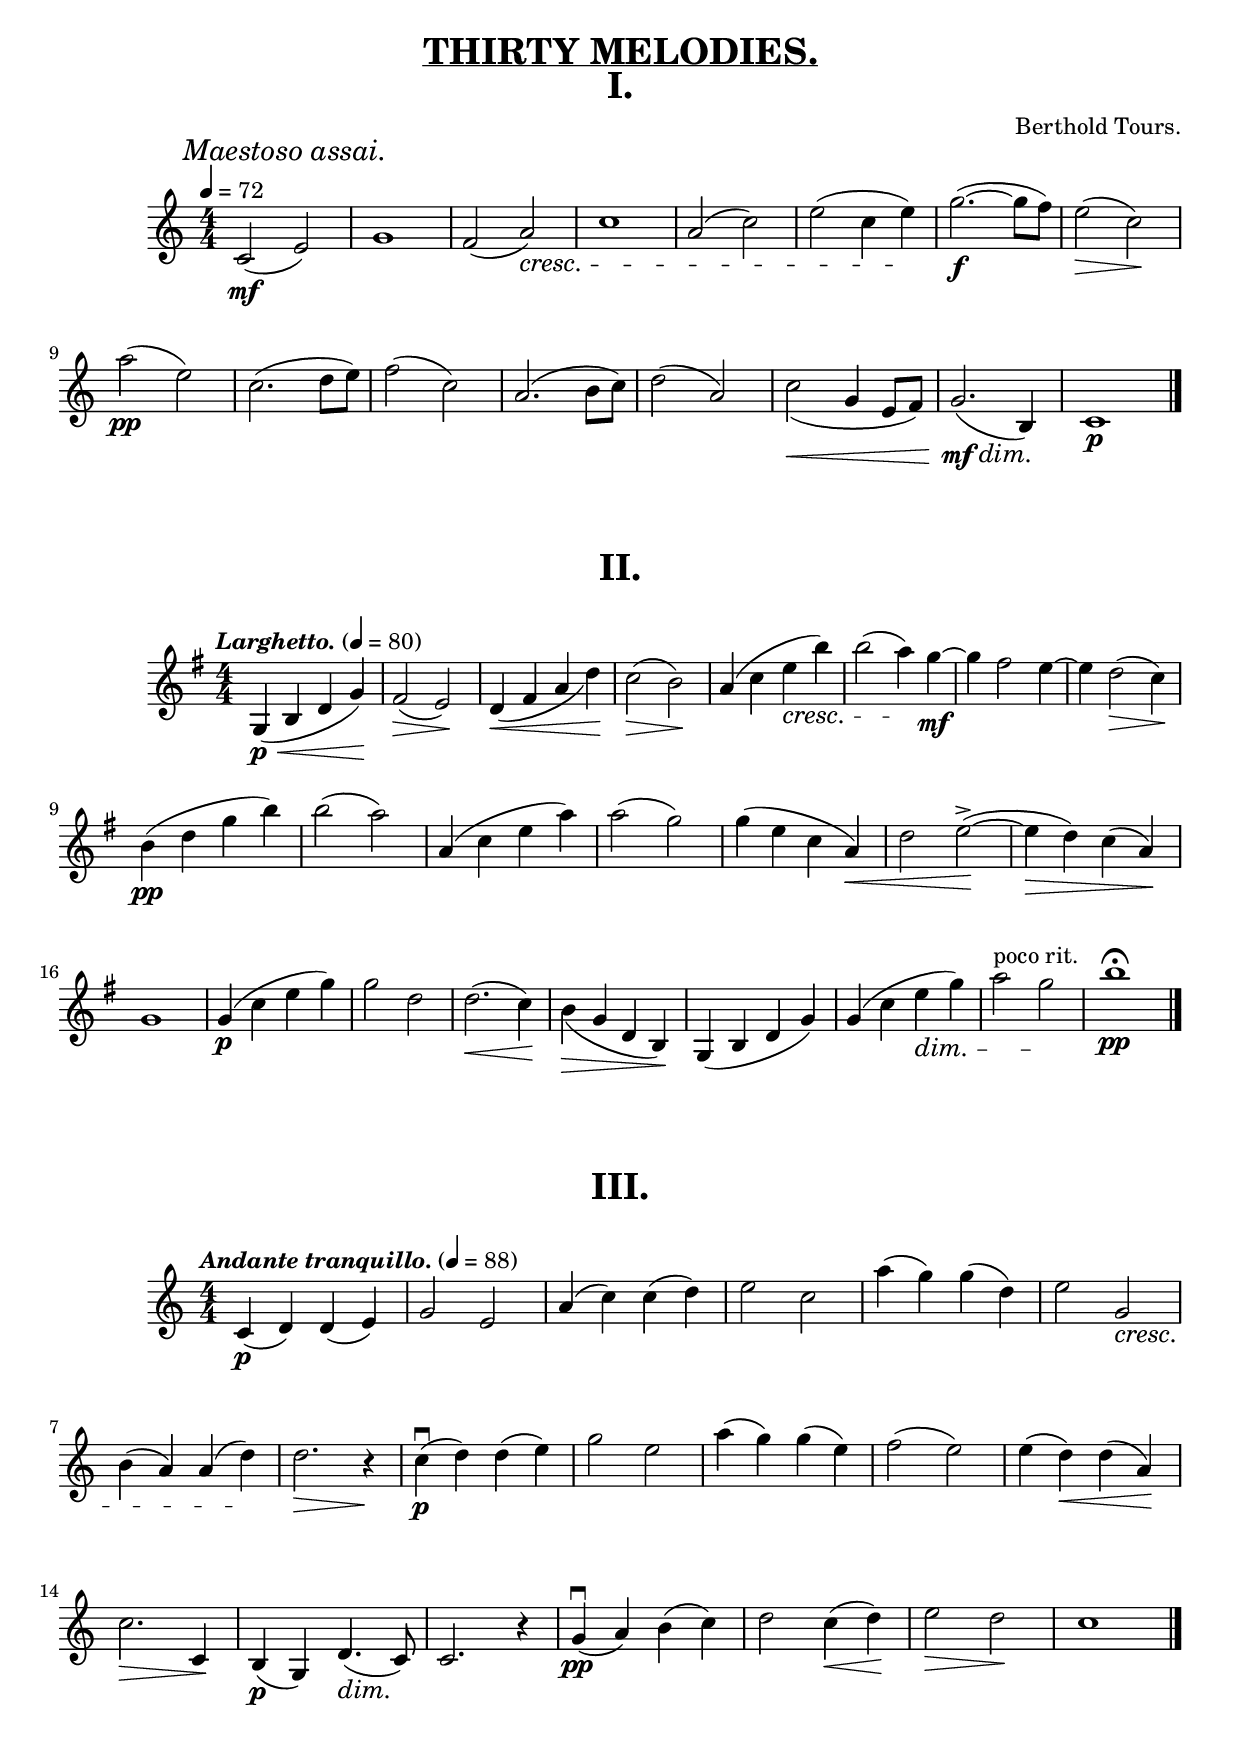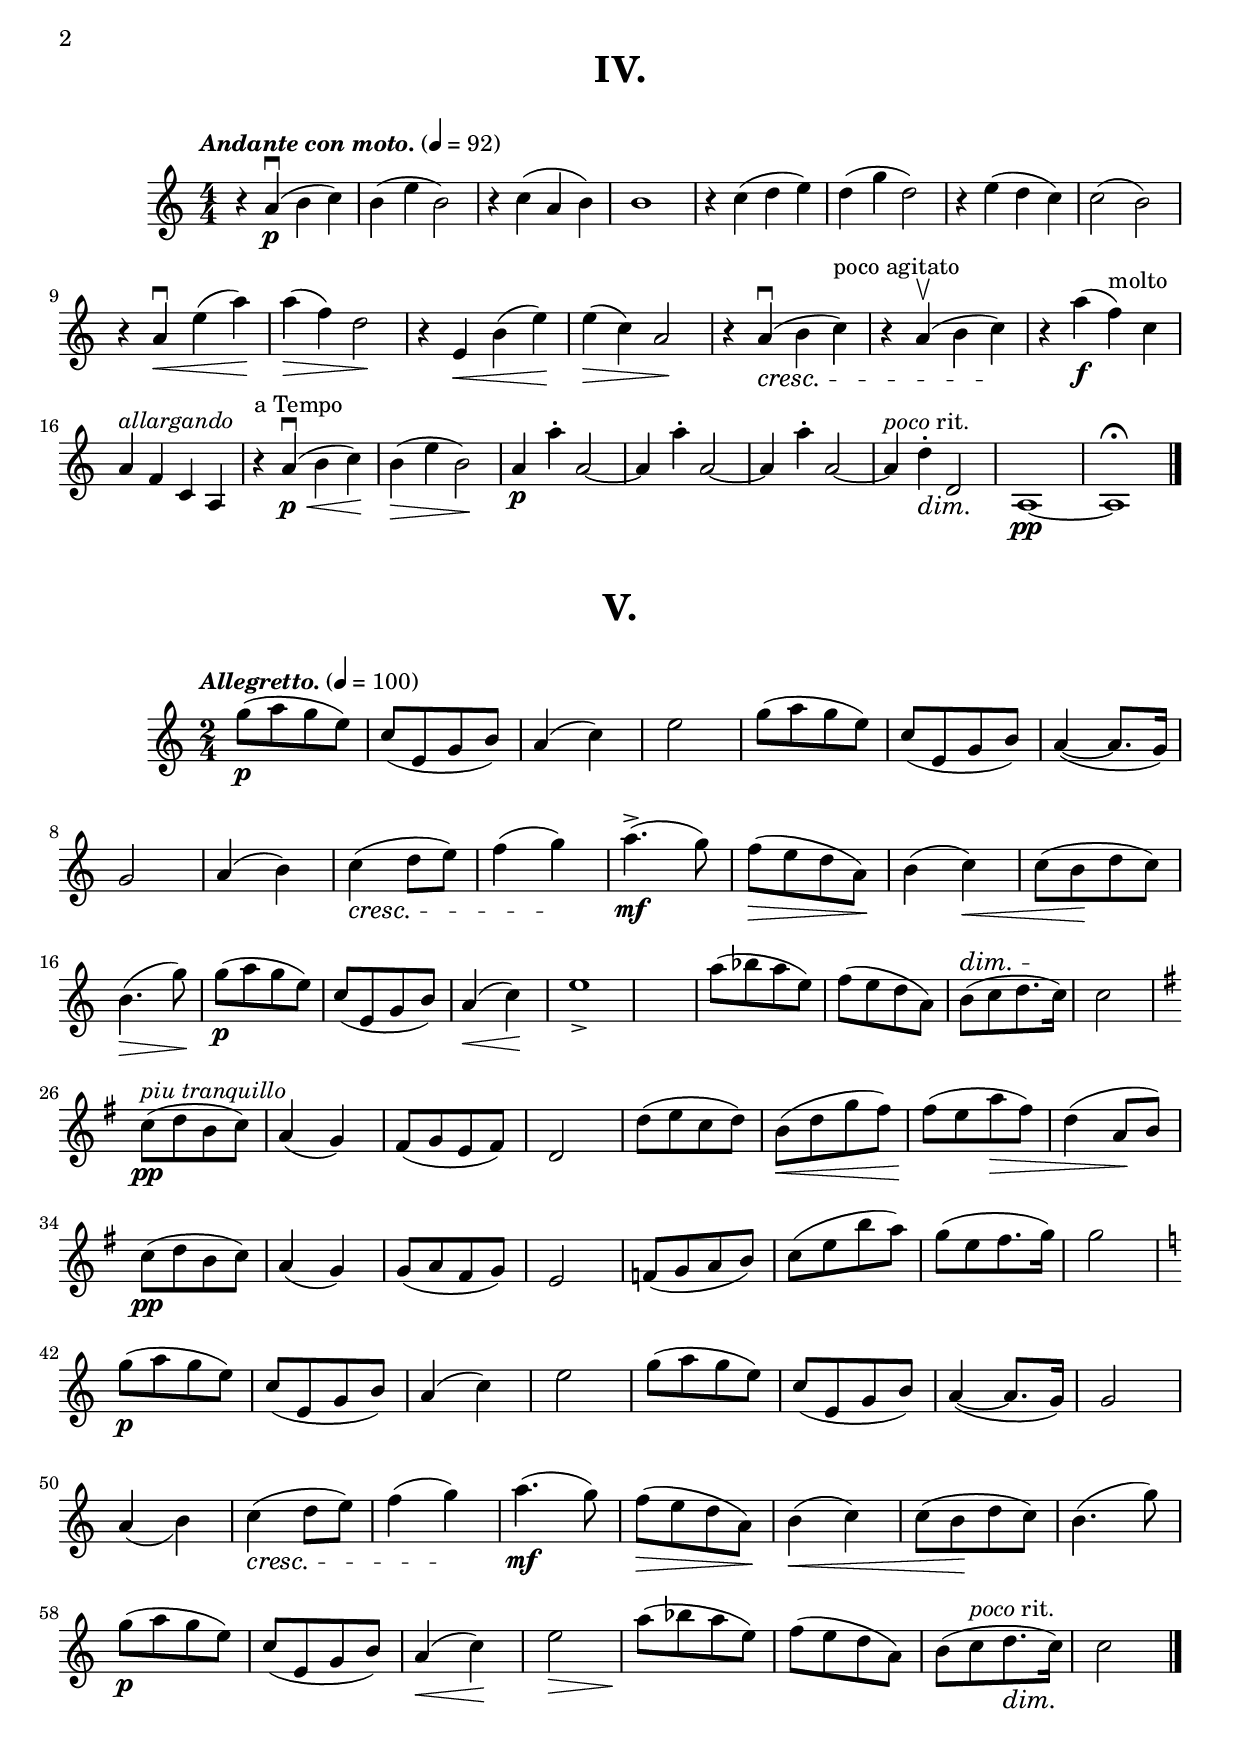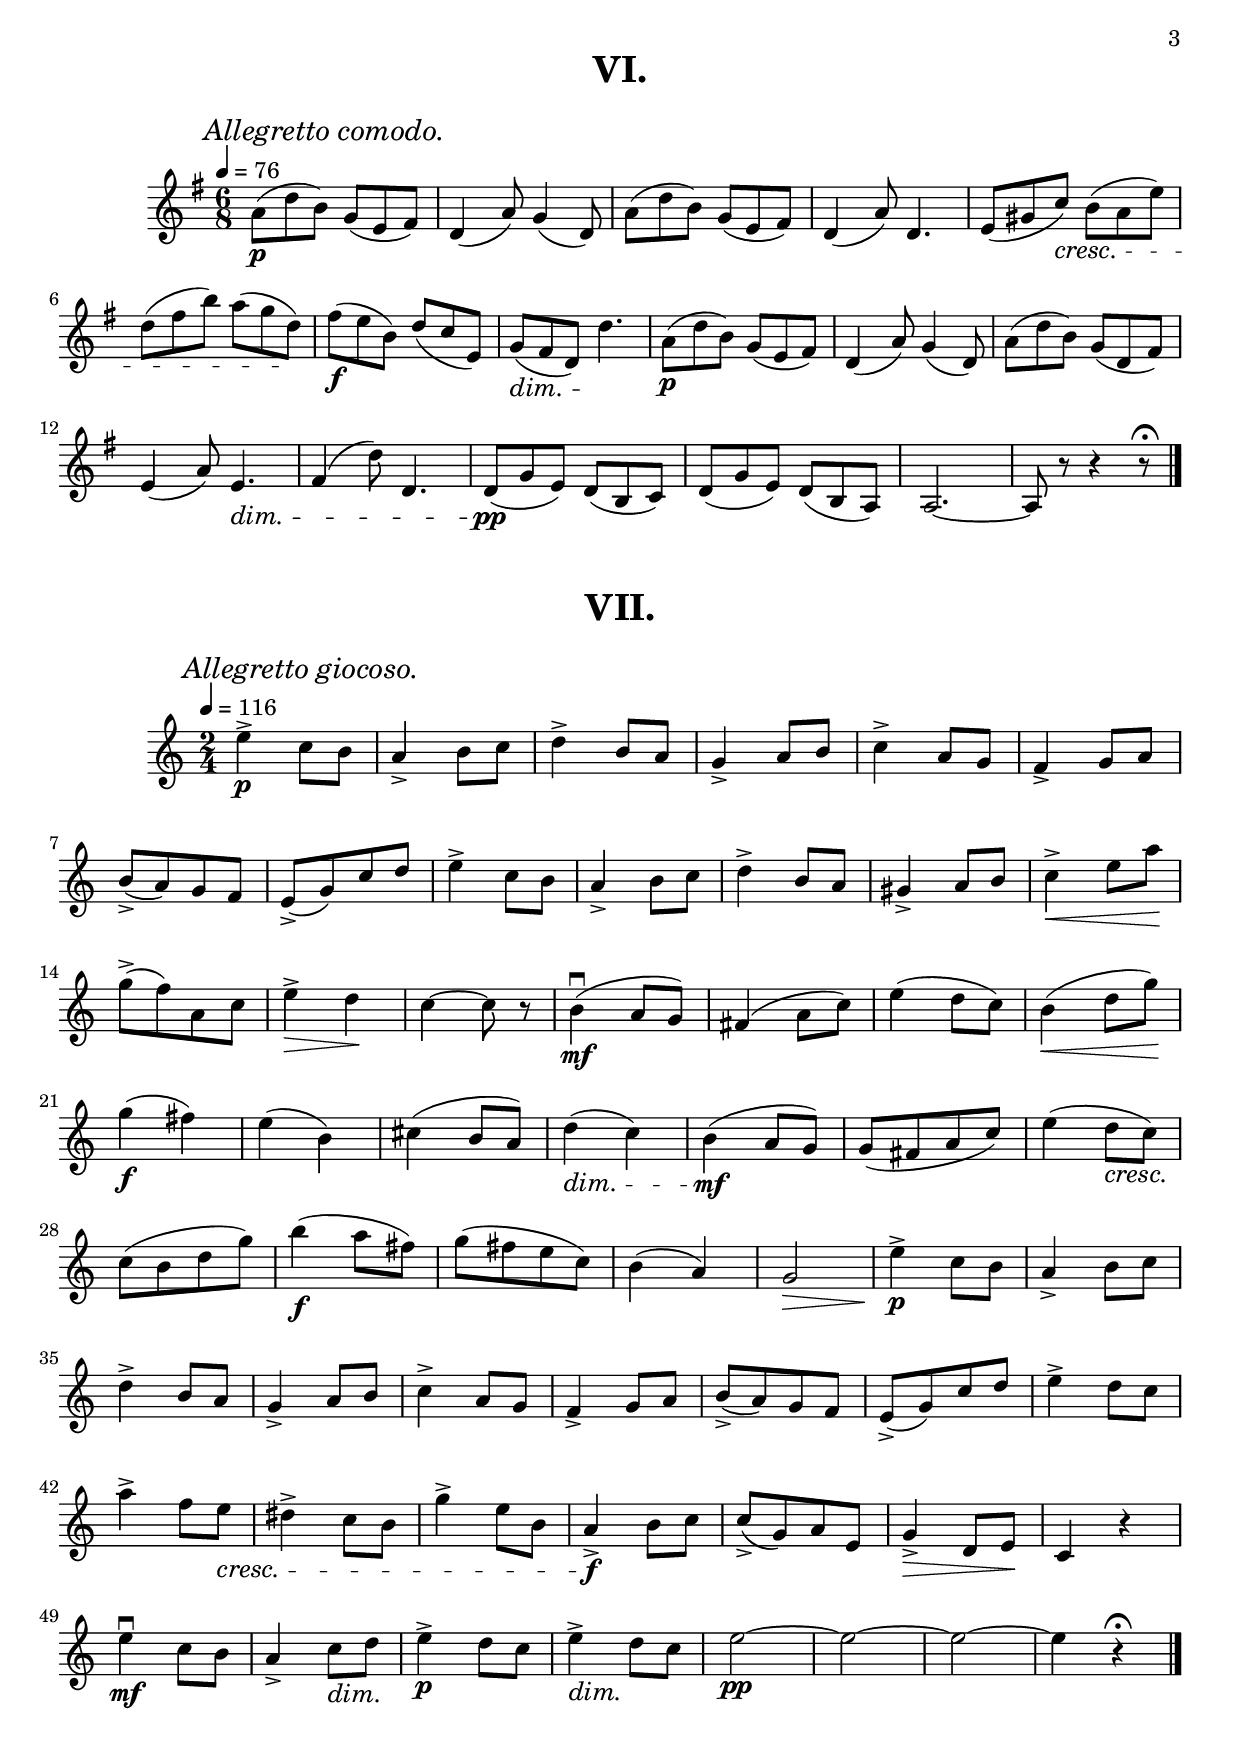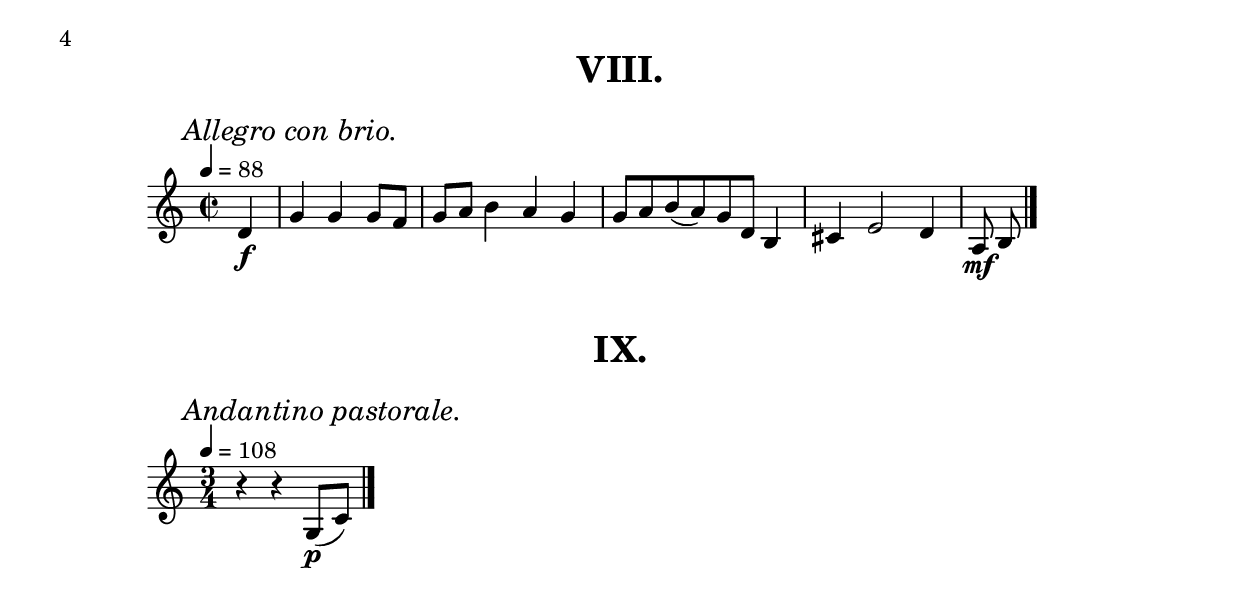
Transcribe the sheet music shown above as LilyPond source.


\version "2.20.0"  % necessary for upgrading to future LilyPond versions.


\book {

  \paper {
    print-all-headers = ##t
   }

  \header{
    title = \markup { \underline "THIRTY MELODIES." }
  }

  \score {
  \header {
    title="I."
    composer="Berthold Tours."
  }

  \relative {
    \compoundMeter #'((4 4))
  
    \mark \markup { \italic "Maestoso assai." }
    \tempo 4 = 72

    c'2\mf( e)
    g1
    f2 (a)\cresc
    c1
    a2 (c2)
    e (c4 e4) \!
    g2.~\f (g8 f)
    e2\> (c)\!

    \break


    a'2\pp (e)
    c2. (d8 e8)
    f2 (c)
    a2. (b8 c8)
    d2 (a)
    c2\< _(g4 e8 f8)
    g2.\mf\dim (b,4) \!
    c1\p

    \bar "|."
  }
}

  \score {
\header {title="II."}
\relative {
  \key g \major
  \compoundMeter #'((4 4))
  
  \tempo \markup { \italic "Larghetto." } 4 = 80

  g4\p \< (b d g) \!
  fis2 \> (e) \!
  d4 \< _(fis a d) \!
  c2 \> (b) \!
  a4 (c e\cresc b')
  b2 (a4) \! g~\mf
  g fis2 e4~
  e4 d2 \> (c4) \!

  \break

  b4\pp (d g b)
  b2 (a)
  a,4 (c e a)
  a2 (g)
  g4 (e c a \<)
  d2 e~^> ( \!
  e4 \> d) c (a) \!

  \break

  g1
  g4\p (c e g)
  g2 d
  d2.\< (c4) \!
  b \> _(g d b) \!
  g (b d g)
  g (c e \dim g)
  a2^"poco rit." g \!
  b1 \pp \fermata

  \bar "|."
}
}

  \score {
\header {title="III."}
\relative {
  \compoundMeter #'((4 4))
  
  \tempo \markup { \italic "Andante tranquillo." } 4 = 88

  c'4\p (d) d (e)
  g2 e
  a4 (c) c (d)
  e2 c
  a'4 (g) g (d)
  e2 g, \cresc

  \break

  b4 (a) a (d) \!
  d2. \> r4 \!
  c\p\downbow (d) d (e)
  g2 e
  a4 (g) g (e)
  f2 (e)
  e4 (d) \< d (a) \!

  \break

  c2. \> c,4 \!
  b\p (g) d'4. \dim (c8) \!
  c2. r4
  g'\pp\downbow (a) b (c)
  d2 c4 \< (d) \!
  e2 \> d \!
  c1

  \bar "|."
}
}


  \pageBreak

  \score {
  \header { title="IV." }
  \relative {
    \compoundMeter #'((4 4))
  
    \tempo \markup { \italic "Andante con moto." } 4 = 92

    r4 a'\downbow\p (b c)
    b (e b2)
    r4 c (a b)
    b1
    r4 c (d e)
    d (g d2)
    r4 e (d c)
    c2 (b)

    \break

    r4 a\downbow \< e' (a) \!
    a \> (f) d2 \!
    r4 e, \<  b' (e) \!
    e \> (c) a2 \!
    r4 a\downbow  \cresc (b c^"poco agitato")
    r4 a\upbow (b c)
    \! r4 a'\f (f^molto) c

    \break

    a^\markup {\italic allargando } f c a
    r4^"a Tempo" a'\downbow\p \< (b c) \!
    b \> (e b2) \!
    a4\p a'-. a,2~
    a4 a'-. a,2~
    a4 a'-. a,2~
    a4 ^\markup {\italic poco rit. } d-. \dim d,2 \!
    a1\pp~
    a1\fermata
    

    \bar "|."
  }
}

  \score {
  \header { title="V." }
  \relative {
    \compoundMeter #'((2 4))

    \tempo \markup { \italic "Allegretto." } 4 = 100

    g''8\p (a g e)
    c (e, g b)
    a4 (c)
    e2
    g8 (a g e)
    c (e, g b)
    a4 ~ (a8. g16)

    \break % 2

    g2
    a4 (b)
    c \cresc (d8 e)
    f4 (g) \!
    a4.^>\mf (g8)
    f \> (e d a) \!
    b4 (c) \<
    c8 (b \! d c)

    \break % 3

    b4. \> (g'8) \!
    g\p (a g e)
    c (e, g b)
    a4 \< (c) \!
    e1_>
    a8 (bes a e)
    f (e d a)
    b ^\dim (c d8. c16) \!
    c2

    \break % 4

    \key g \major
    c8\pp ^\markup {\italic "piu tranquillo" } (d b c)
    a4 (g)
    fis8 (g e fis)
    d2
    d'8 (e c d)
    b \< (d g fis)
    fis (\! e a \> fis)
    d4  (a8 \! b)

    \break % 5
    
    c\pp (d b c)
    a4 (g)
    g8 (a fis g)
    e2
    f8 (g a b)
    c (e b' a)
    g (e fis8. g16)
    g2

    \break % 6

    \key c \major
    g8\p (a g e)
    c (e, g b)
    a4 (c)
    e2
    g8 (a g e)
    c (e, g b)
    a4 ~ (a8. g16)
    g2

    \break

    a4_(b)
    c \cresc (d8 e)
    f4 (g) \!
    a4.\mf (g8)
    f \> (e d a) \!
    b4 \< (c)
    c8 (b \! d c)
    b4. (g'8)


    \break % 7

    g8\p (a g e)
    c (e, g b)
    a4 \< (c) \!
    e2 \>
    a8 \! (bes a e)
    f (e d a)
    b (c ^\markup {\italic poco rit. } d8. \dim c16) \!
    c2
    

    \bar "|."
  }
}


  \pageBreak
  
  \score {
  \header {
    title="VI."
  }

  \relative {
    \key g \major
    \time 3 6/8
  
    \mark \markup { \italic "Allegretto comodo." }
    \tempo 4 = 76

    a'8\p (d b) g (e fis)
    d4 (a'8) g4 (d8)
    a'8 (d b) g (e fis)
    d4 (a'8) d,4.
    e8 (gis c)
    \cresc b (a e')

    \break


    d (fis b) a (g d) \!
    fis\f (e b) d (c e,)
    g (\dim fis d) d'4.\!
    a8\p (d b) g (e fis)
    d4 (a'8) g4 (d8)
    a' (d b) g (d fis)

    \break

    e4 (a8) e4.\dim
    fis4 (d'8) d,4.
    d8\pp\! (g e)
    d (b c)
    d (g e)
    d (b a)
    a2.~
    a8 r8 r4 r8\fermata
    
    \bar "|."
  }
}

  \score {
  \header {
    title="VII."
  }

  \relative {
    \time 4 2/4
  
    \mark \markup { \italic "Allegretto giocoso." }
    \tempo 4 = 116

    e''4^>\p c8 b
    a4_> b8 c
    d4^> b8 a
    g4_> a8 b
    c4^> a8 g
    f4_> g8 a

    \break

    b_> (a) g f
    e_> (g) c d
    e4^> c8 b
    a4_> b8 c
    d4^> b8 a
    gis4_> a8 b
    c4^> \< e8 a \!

    \break

    g^> (f) a, c
    e4^> \> d \!
    c~c8 r8
    b4\mf\downbow (a8 g)
    fis4 (a8 c)
    e4 (d8 c)
    b4 \< (d8 g) \!

    \break

    g4\f (fis)
    e (b)
    cis4 (b8 a)
    d4\dim (c)
    b\mf (a8 g)
    g (fis a c)
    e4 (d8 \cresc c) \!

    \break

    c (b d g)
    b4\f (a8 fis)
    g (fis e c)
    b4 (a)
    g2\> \!
    e'4^>\p c8 b
    a4_> b8 c

    \break

    d4^> b8 a
    g4_> a8 b
    c4^> a8 g
    f4_> g8 a
    b_>(a) g f
    e_> (g) c d
    e4^> d8 c

    \break

    a'4^> f8 e \cresc
    dis4^> c8 b
    g'4^> e8 b
    a4_>\f \! b8 c
    c_> (g) a e
    g4_>\> d8 e \!
    c4 r4

    \break

    e'\mf\downbow c8 b
    a4_> c8\dim d \!
    e4^>\p d8 c
    e4^>\dim d8 \! c
    e2~\pp
    e2~
    e2~
    e4 r4\fermata

    \bar "|."
  }
}


  \pageBreak

  \score {
  \header {
    title="VIII."
  }

  \relative {
    \time 4 2/2
  
    \mark \markup { \italic "Allegro con brio." }
    \tempo 4 = 88

    d'4\f \bar "|"
    g g g8 f g a
    b4 a g g8 a
    b (a) g d b4 cis
    e2 d4 a8\mf b

    \break

    \bar "|."
  }
}


  \score {
  \header {
    title="IX."
  }

  \relative {
    \time 4 3/4
  
    \mark \markup { \italic "Andantino pastorale." }
    \tempo 4 = 108

    r4 r4 g8\p (c)

    \bar "|."
  }
}

}

